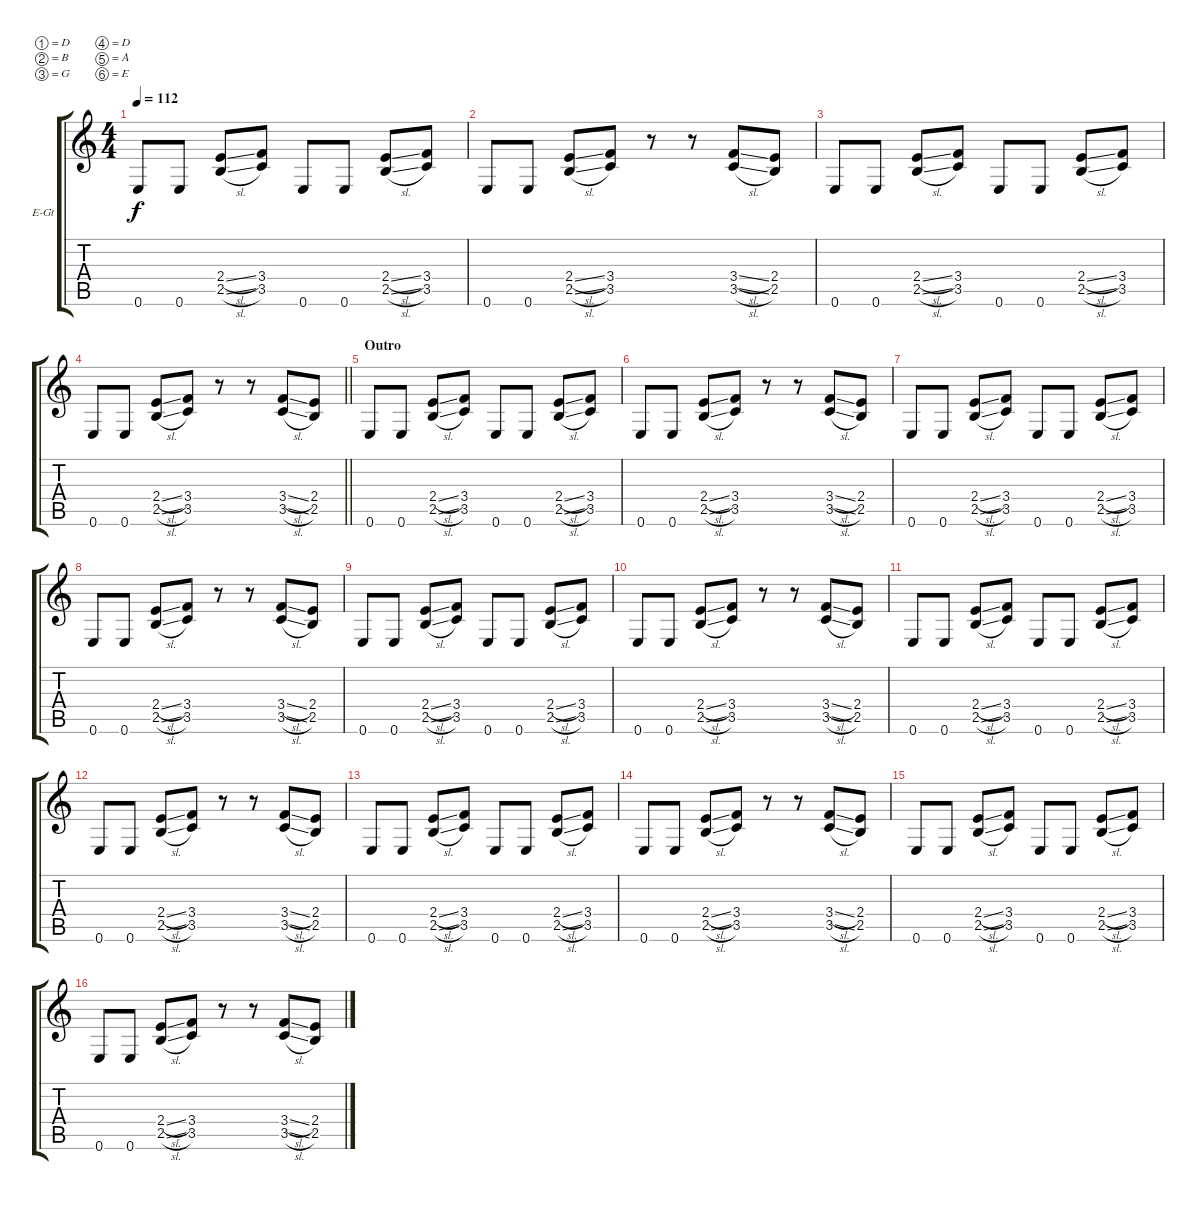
\bracketExtendMode groupsimilarinstruments
\firstSystemTrackNameOrientation horizontal
\otherSystemsTrackNameOrientation horizontal
\track ("Guitar II" "E-Gt") {instrument distortionguitar}
\staff {score tabs}
\tuning (D4 B3 G3 D3 A2 E2)
\ts (4 4)
\tempo 112
\clef g2
\ks c
0.6.8{dy f} 0.6.8 (2.4{sl} 2.5{sl}).8 (3.4 3.5).8 0.6.8 0.6.8 (2.4{sl} 2.5{sl}).8 (3.4 3.5).8 |
0.6.8 0.6.8 (2.4{sl} 2.5{sl}).8 (3.4 3.5).8 r.8 r.8 (3.4{sl} 3.5{sl}).8 (2.4 2.5).8 |
0.6.8 0.6.8 (2.4{sl} 2.5{sl}).8 (3.4 3.5).8 0.6.8 0.6.8 (2.4{sl} 2.5{sl}).8 (3.4 3.5).8 |
\barLineRight lightlight
0.6.8 0.6.8 (2.4{sl} 2.5{sl}).8 (3.4 3.5).8 r.8 r.8 (3.4{sl} 3.5{sl}).8 (2.4 2.5).8 |
\section ("" "Outro")
0.6.8 0.6.8 (2.4{sl} 2.5{sl}).8 (3.4 3.5).8 0.6.8 0.6.8 (2.4{sl} 2.5{sl}).8 (3.4 3.5).8 |
0.6.8 0.6.8 (2.4{sl} 2.5{sl}).8 (3.4 3.5).8 r.8 r.8 (3.4{sl} 3.5{sl}).8 (2.4 2.5).8 |
0.6.8 0.6.8 (2.4{sl} 2.5{sl}).8 (3.4 3.5).8 0.6.8 0.6.8 (2.4{sl} 2.5{sl}).8 (3.4 3.5).8 |
0.6.8 0.6.8 (2.4{sl} 2.5{sl}).8 (3.4 3.5).8 r.8 r.8 (3.4{sl} 3.5{sl}).8 (2.4 2.5).8 |
0.6.8 0.6.8 (2.4{sl} 2.5{sl}).8 (3.4 3.5).8 0.6.8 0.6.8 (2.4{sl} 2.5{sl}).8 (3.4 3.5).8 |
0.6.8 0.6.8 (2.4{sl} 2.5{sl}).8 (3.4 3.5).8 r.8 r.8 (3.4{sl} 3.5{sl}).8 (2.4 2.5).8 |
0.6.8 0.6.8 (2.4{sl} 2.5{sl}).8 (3.4 3.5).8 0.6.8 0.6.8 (2.4{sl} 2.5{sl}).8 (3.4 3.5).8 |
0.6.8 0.6.8 (2.4{sl} 2.5{sl}).8 (3.4 3.5).8 r.8 r.8 (3.4{sl} 3.5{sl}).8 (2.4 2.5).8 |
0.6.8 0.6.8 (2.4{sl} 2.5{sl}).8 (3.4 3.5).8 0.6.8 0.6.8 (2.4{sl} 2.5{sl}).8 (3.4 3.5).8 |
0.6.8 0.6.8 (2.4{sl} 2.5{sl}).8 (3.4 3.5).8 r.8 r.8 (3.4{sl} 3.5{sl}).8 (2.4 2.5).8 |
0.6.8 0.6.8 (2.4{sl} 2.5{sl}).8 (3.4 3.5).8 0.6.8 0.6.8 (2.4{sl} 2.5{sl}).8 (3.4 3.5).8 |
0.6.8 0.6.8 (2.4{sl} 2.5{sl}).8 (3.4 3.5).8 r.8 r.8 (3.4{sl} 3.5{sl}).8 (2.4 2.5).8
